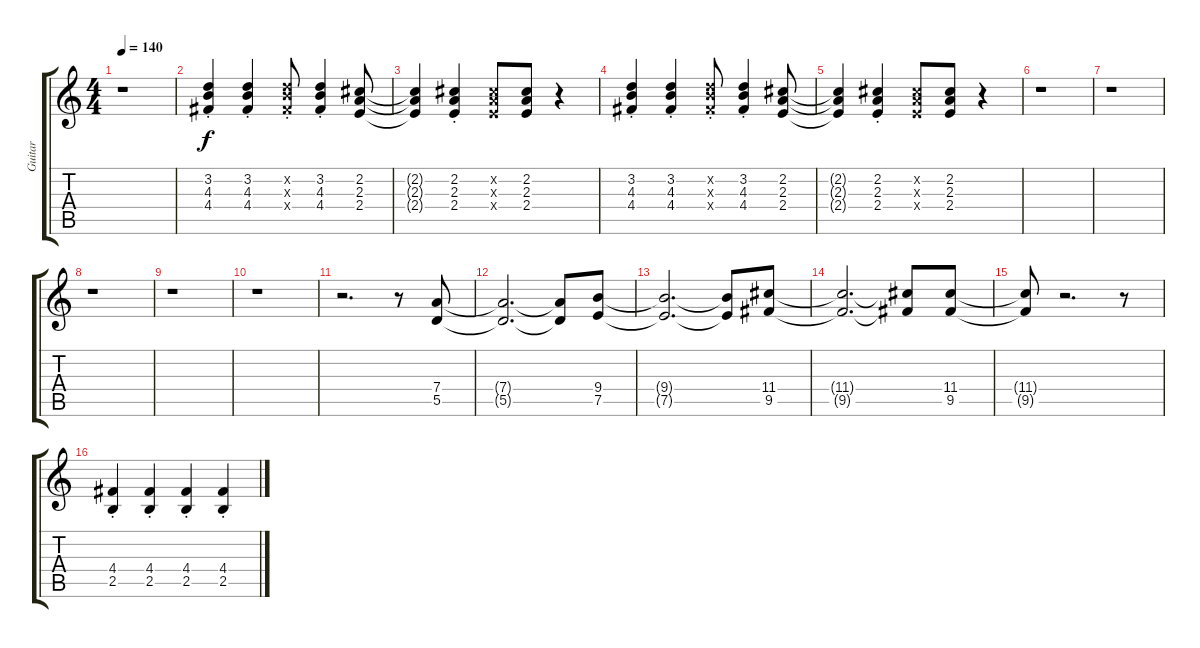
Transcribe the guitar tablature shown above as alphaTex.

\track ("Guitar" "Guitar") {instrument distortionguitar}
\staff {score tabs}
\tuning (E4 B3 G3 D3 A2 E2) {hide}
\ts (4 4)
\tempo 140
\clef g2
\ks c
r.1{dy f} |
(3.2{st} 4.3{st} 4.4{st}).4{volume 8} (3.2{st} 4.3{st} 4.4{st}).4 (3.2{st x} 4.3{st x} 4.4{st x}).8 (3.2{st} 4.3{st} 4.4{st}).4 (2.2 2.3 2.4).8 |
(2.2{t} 2.3{t} 2.4{t}).4 (2.2{st} 2.3{st} 2.4{st}).4 (2.2{x} 2.3{x} 2.4{x}).8 (2.2 2.3 2.4).8 r.4 |
(3.2{st} 4.3{st} 4.4{st}).4 (3.2{st} 4.3{st} 4.4{st}).4 (3.2{st x} 4.3{st x} 4.4{st x}).8 (3.2{st} 4.3{st} 4.4{st}).4 (2.2 2.3 2.4).8 |
(2.2{t} 2.3{t} 2.4{t}).4 (2.2{st} 2.3{st} 2.4{st}).4 (2.2{x} 2.3{x} 2.4{x}).8 (2.2 2.3 2.4).8 r.4 |
r.1 |
r.1 |
r.1 |
r.1 |
r.1 |
r.2{d} r.8 (7.4 5.5).8{volume 16} |
(7.4{t} 5.5{t}).2{d} (7.4{t} 5.5{t}).8 (9.4 7.5).8 |
(9.4{t} 7.5{t}).2{d} (9.4{t} 7.5{t}).8 (11.4 9.5).8 |
(11.4{t} 9.5{t}).2{d} (11.4{t} 9.5{t}).8 (11.4 9.5).8 |
(11.4{t} 9.5{t}).8 r.2{d} r.8 |
(4.4{st} 2.5{st}).4 (4.4{st} 2.5{st}).4 (4.4{st} 2.5{st}).4 (4.4{st} 2.5{st}).4
